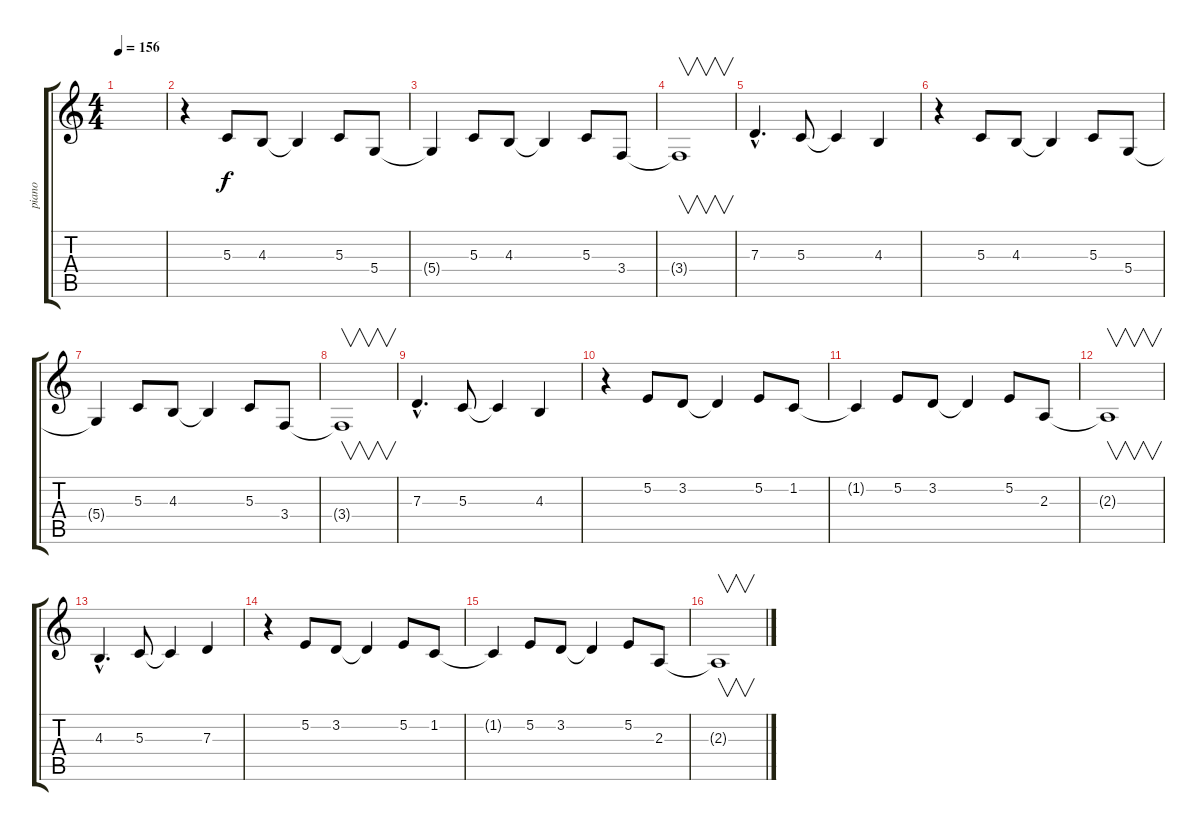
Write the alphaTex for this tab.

\track ("piano" "piano") {instrument acousticgrandpiano}
\staff {score tabs}
\tuning (E4 B3 G3 D3 A2 E2) {hide}
\ts (4 4)
\tempo 156
\clef g2
\ks c
|
r.4 5.3.8 4.3.8 4.3{t}.4 5.3.8 5.4.8 |
5.4{t}.4 5.3.8 4.3.8 4.3{t}.4 5.3.8 3.4.8 |
3.4{t}.1{v} |
7.3{hac}.4{d} 5.3.8 5.3{t}.4 4.3.4 |
r.4 5.3.8 4.3.8 4.3{t}.4 5.3.8 5.4.8 |
5.4{t}.4 5.3.8 4.3.8 4.3{t}.4 5.3.8 3.4.8 |
3.4{t}.1{v} |
7.3{hac}.4{d} 5.3.8 5.3{t}.4 4.3.4 |
r.4 5.2.8 3.2.8 3.2{t}.4 5.2.8 1.2.8 |
1.2{t}.4 5.2.8 3.2.8 3.2{t}.4 5.2.8 2.3.8 |
2.3{t}.1{v} |
4.3{hac}.4{d} 5.3.8 5.3{t}.4 7.3.4 |
r.4 5.2.8 3.2.8 3.2{t}.4 5.2.8 1.2.8 |
1.2{t}.4 5.2.8 3.2.8 3.2{t}.4 5.2.8 2.3.8 |
2.3{t}.1{v}
